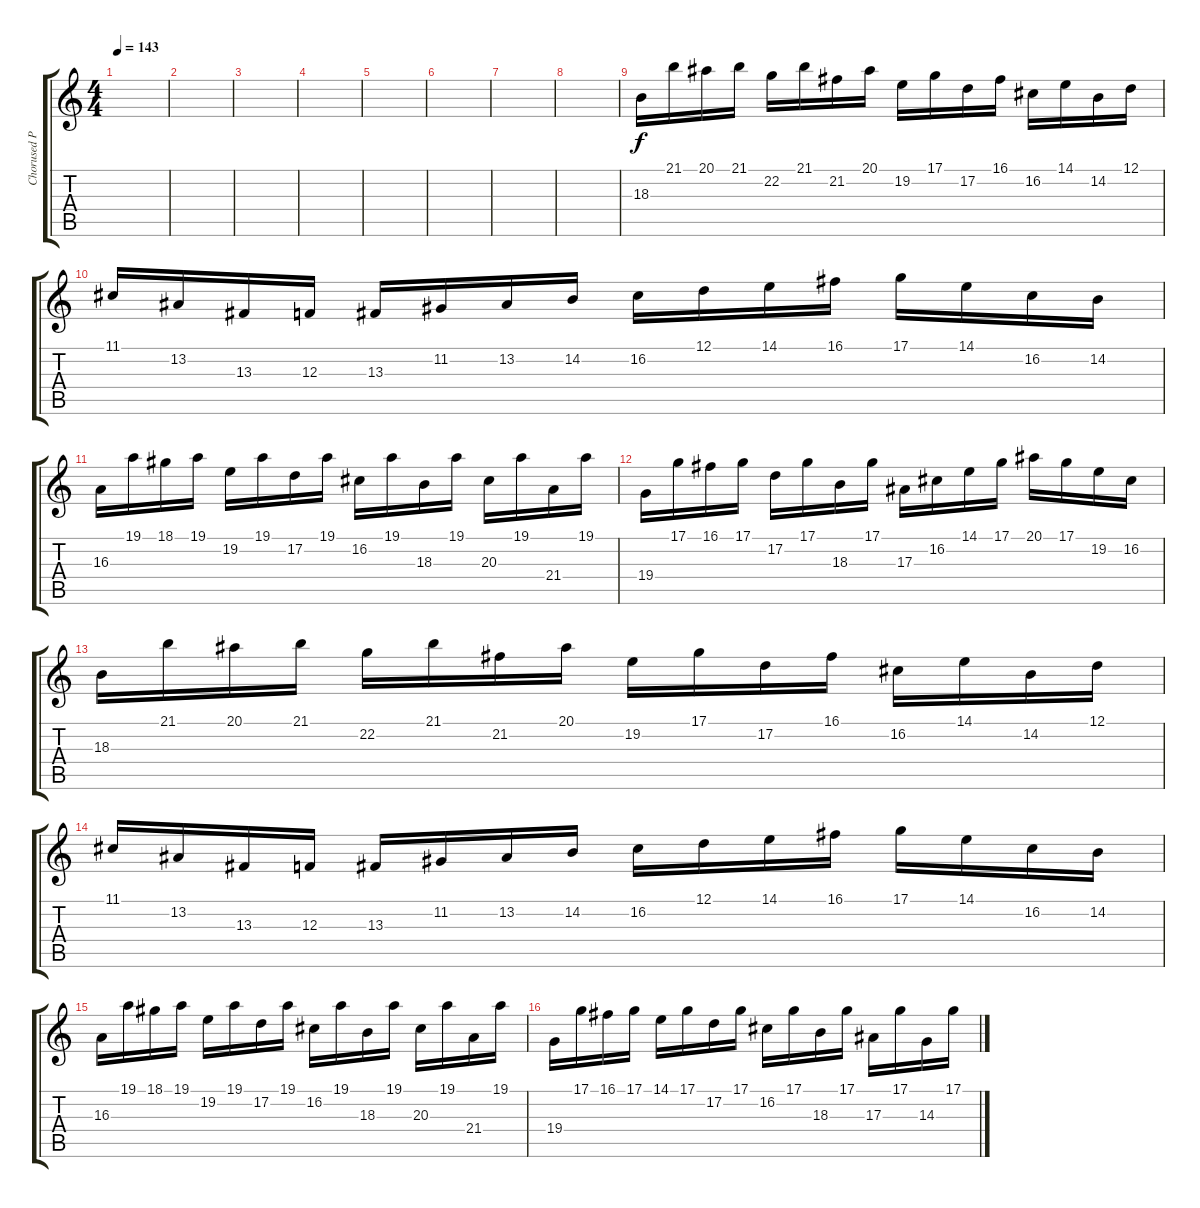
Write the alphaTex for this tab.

\track ("Chorused Piano" "Chorused P") {instrument electricpiano2}
\staff {score tabs}
\tuning (D4 A3 F3 C3 G2 D2) {hide}
\ts (4 4)
\tempo 143
\clef g2
\ks c
|
|
|
|
|
|
|
|
18.3.16 21.1.16 20.1.16 21.1.16 22.2.16 21.1.16 21.2.16 20.1.16 19.2.16 17.1.16 17.2.16 16.1.16 16.2.16 14.1.16 14.2.16 12.1.16 |
11.1.16 13.2.16 13.3.16 12.3.16 13.3.16 11.2.16 13.2.16 14.2.16 16.2.16 12.1.16 14.1.16 16.1.16 17.1.16 14.1.16 16.2.16 14.2.16 |
16.3.16 19.1.16 18.1.16 19.1.16 19.2.16 19.1.16 17.2.16 19.1.16 16.2.16 19.1.16 18.3.16 19.1.16 20.3.16 19.1.16 21.4.16 19.1.16 |
19.4.16 17.1.16 16.1.16 17.1.16 17.2.16 17.1.16 18.3.16 17.1.16 17.3.16 16.2.16 14.1.16 17.1.16 20.1.16 17.1.16 19.2.16 16.2.16 |
18.3.16 21.1.16 20.1.16 21.1.16 22.2.16 21.1.16 21.2.16 20.1.16 19.2.16 17.1.16 17.2.16 16.1.16 16.2.16 14.1.16 14.2.16 12.1.16 |
11.1.16 13.2.16 13.3.16 12.3.16 13.3.16 11.2.16 13.2.16 14.2.16 16.2.16 12.1.16 14.1.16 16.1.16 17.1.16 14.1.16 16.2.16 14.2.16 |
16.3.16 19.1.16 18.1.16 19.1.16 19.2.16 19.1.16 17.2.16 19.1.16 16.2.16 19.1.16 18.3.16 19.1.16 20.3.16 19.1.16 21.4.16 19.1.16 |
19.4.16 17.1.16 16.1.16 17.1.16 14.1.16 17.1.16 17.2.16 17.1.16 16.2.16 17.1.16 18.3.16 17.1.16 17.3.16 17.1.16 14.3.16 17.1.16
